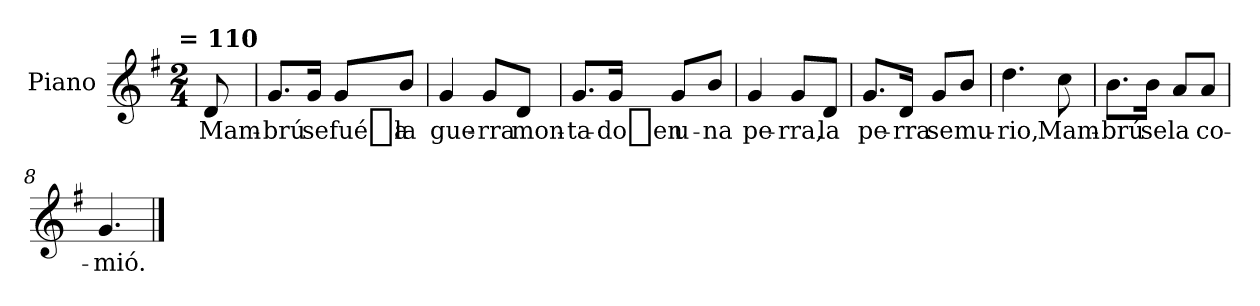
**kern	**text
*part1	*part1
*staff1	*staff1
*I"Piano	*
*I'Pno	*
*clefG2	*
*k[f#]	*
*G:	*
!!LO:TX:omd:t= = 110
*M2/4	*
*MM110	*
=	=
8d/	Mam-
=1	=1
8.g/L	-brú
16g/Jk	se
8g/L	fué_a
8b/J	la
=2	=2
4g/	gue-
8g/L	-rra
8d/J	mon-
=3	=3
8.g/L	-ta-
16g/Jk	-do_en
8g/L	u-
8b/J	-na
!!LO:LB:g=z
=4	=4
4g/	pe-
8g/L	-rra,
8d/J	la
=5	=5
8.g/L	pe-
16d/Jk	-rra
8g/L	se
8b/J	mu-
=6	=6
4.dd\	-rio,
8cc\	Mam-
=7	=7
8.b\L	-brú
16b\Jk	se
8a/L	la
8a/J	co-
=8	=8
4.g/	-mió.
==	==
*-	*-
